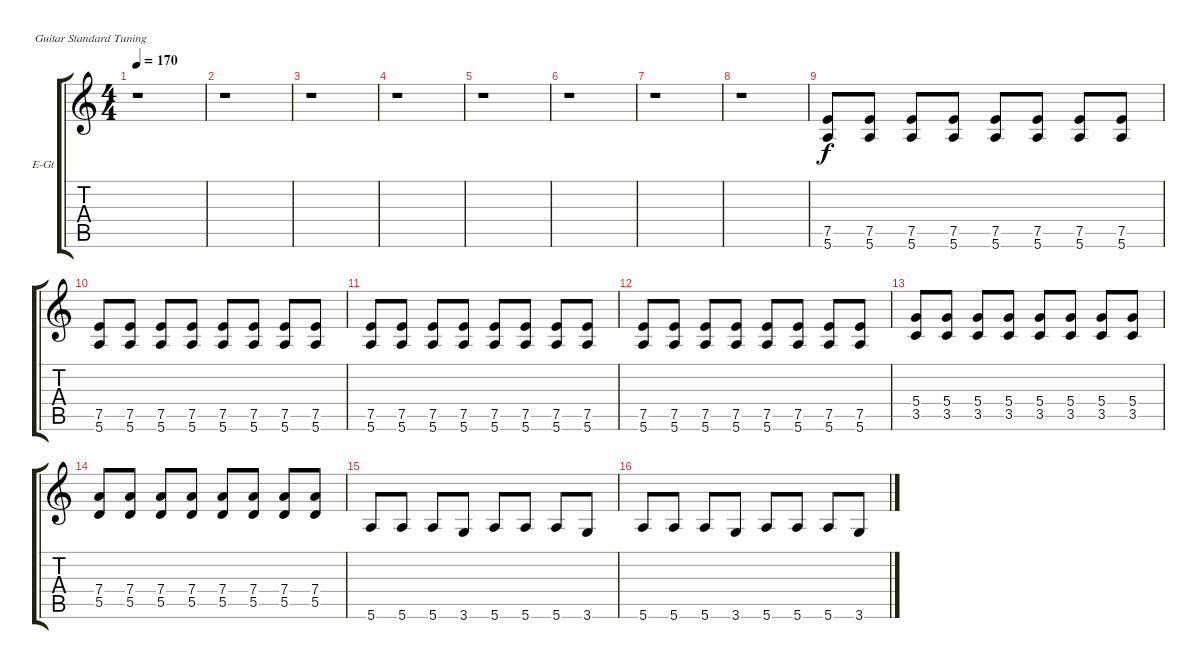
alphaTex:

\bracketExtendMode groupsimilarinstruments
\firstSystemTrackNameOrientation horizontal
\otherSystemsTrackNameOrientation horizontal
\track ("Guitar 2" "E-Gt") {instrument overdrivenguitar}
\staff {score tabs}
\tuning (E4 B3 G3 D3 A2 E2)
\ts (4 4)
\tempo 170
\clef g2
\ks c
r.1{dy f} |
r.1 |
r.1 |
r.1 |
r.1 |
r.1 |
r.1 |
r.1 |
(7.5 5.6).8 (7.5 5.6).8 (7.5 5.6).8 (7.5 5.6).8 (7.5 5.6).8 (7.5 5.6).8 (7.5 5.6).8 (7.5 5.6).8 |
(7.5 5.6).8 (7.5 5.6).8 (7.5 5.6).8 (7.5 5.6).8 (7.5 5.6).8 (7.5 5.6).8 (7.5 5.6).8 (7.5 5.6).8 |
(7.5 5.6).8 (7.5 5.6).8 (7.5 5.6).8 (7.5 5.6).8 (7.5 5.6).8 (7.5 5.6).8 (7.5 5.6).8 (7.5 5.6).8 |
(7.5 5.6).8 (7.5 5.6).8 (7.5 5.6).8 (7.5 5.6).8 (7.5 5.6).8 (7.5 5.6).8 (7.5 5.6).8 (7.5 5.6).8 |
(5.4 3.5).8 (5.4 3.5).8 (5.4 3.5).8 (5.4 3.5).8 (5.4 3.5).8 (5.4 3.5).8 (5.4 3.5).8 (5.4 3.5).8 |
(7.4 5.5).8 (7.4 5.5).8 (7.4 5.5).8 (7.4 5.5).8 (7.4 5.5).8 (7.4 5.5).8 (7.4 5.5).8 (7.4 5.5).8 |
5.6.8 5.6.8 5.6.8 3.6.8 5.6.8 5.6.8 5.6.8 3.6.8 |
5.6.8 5.6.8 5.6.8 3.6.8 5.6.8 5.6.8 5.6.8 3.6.8
